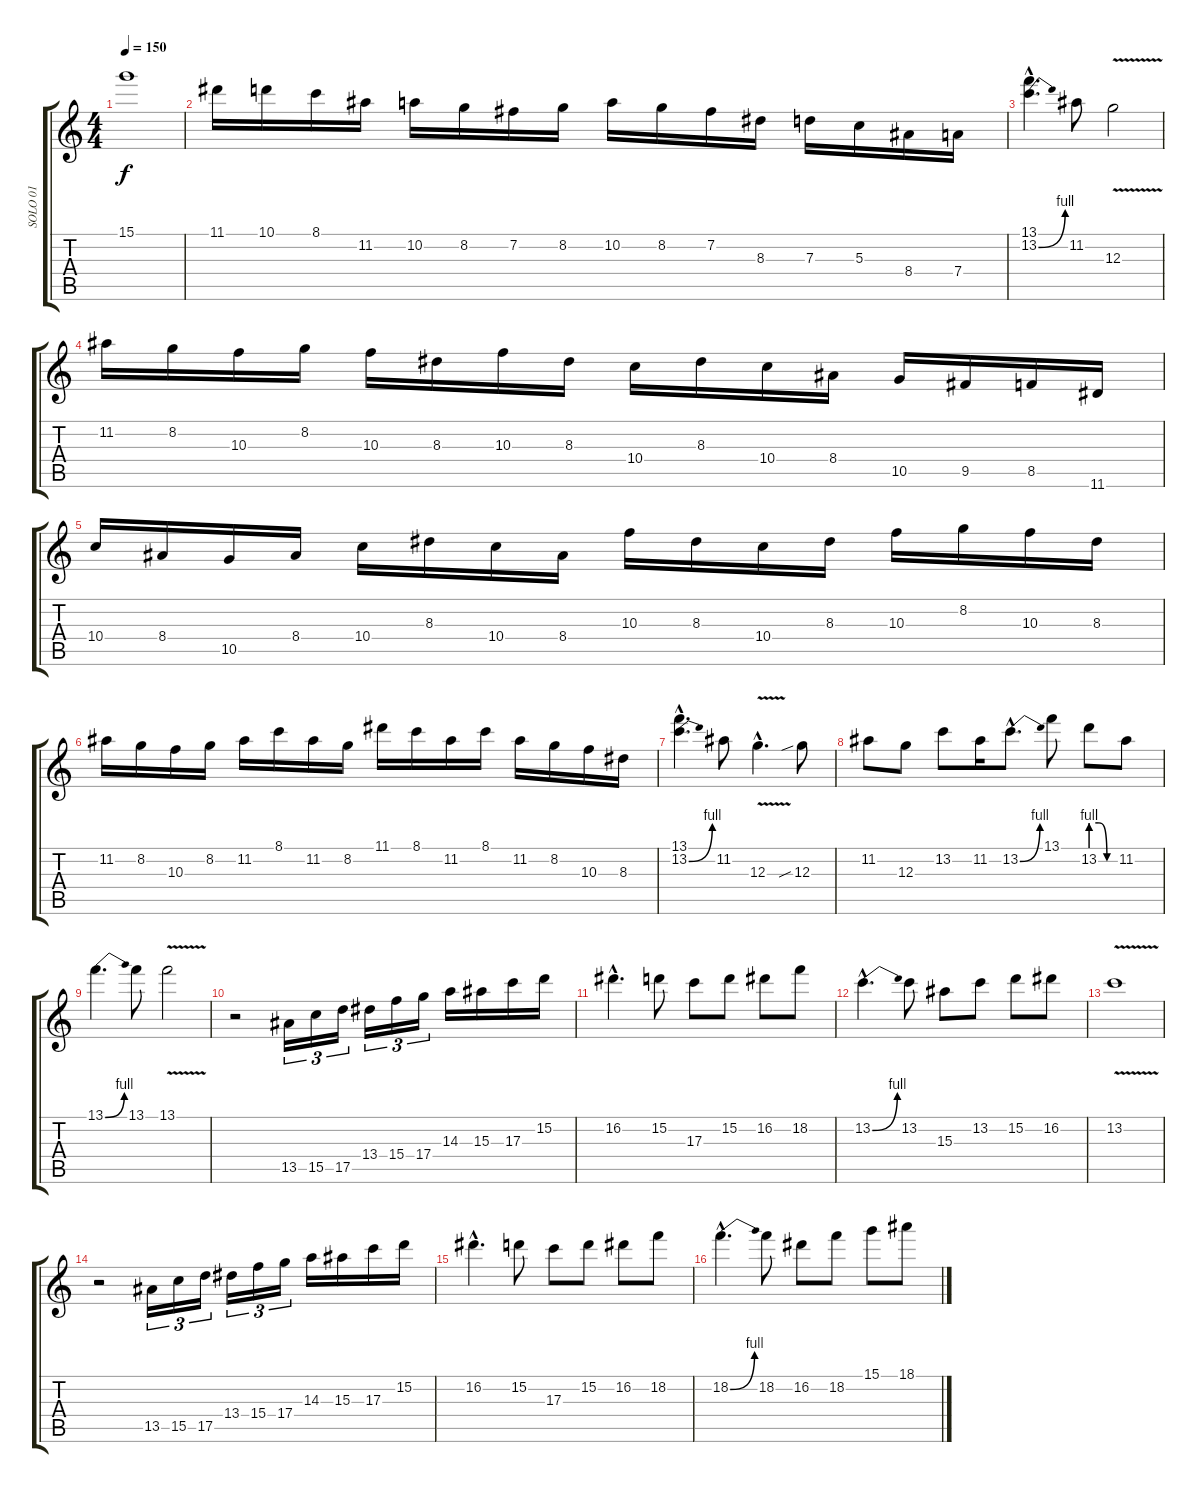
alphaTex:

\track ("SOLO 01" "SOLO 01") {instrument distortionguitar}
\staff {score tabs}
\tuning (E4 B3 G3 D3 A2 E2) {hide}
\ts (4 4)
\tempo 150
\clef g2
\ks c
15.1.1{dy f} |
11.1.16 10.1.16 8.1.16 11.2.16 10.2.16 8.2.16 7.2.16 8.2.16 10.2.16 8.2.16 7.2.16 8.3.16 7.3.16 5.3.16 8.4.16 7.4.16 |
(13.1{hac} 13.2{be (bend 0 0 60 4) hac}).4{d} 11.2.8 12.3{v}.2 |
11.2.16 8.2.16 10.3.16 8.2.16 10.3.16 8.3.16 10.3.16 8.3.16 10.4.16 8.3.16 10.4.16 8.4.16 10.5.16 9.5.16 8.5.16 11.6.16 |
10.4.16 8.4.16 10.5.16 8.4.16 10.4.16 8.3.16 10.4.16 8.4.16 10.3.16 8.3.16 10.4.16 8.3.16 10.3.16 8.2.16 10.3.16 8.3.16 |
11.2.16 8.2.16 10.3.16 8.2.16 11.2.16 8.1.16 11.2.16 8.2.16 11.1.16 8.1.16 11.2.16 8.1.16 11.2.16 8.2.16 10.3.16 8.3.16 |
(13.1{hac} 13.2{be (bend 0 0 60 4) hac}).4{d} 11.2.8 12.3{v hac}.4{d} 12.3{sib}.8 |
11.2.8 12.3.8 13.2.8 11.2.16 13.2{be (bend 0 0 60 4) hac}.8{d} 13.1.8 13.2{be (custom 0 4 20 4 40 0 60 0)}.8 11.2.8 |
13.1{be (bend 0 0 60 4)}.4{d} 13.1.8 13.1{v}.2 |
r.2 13.5.16{tu (3 2)} 15.5.16{tu (3 2)} 17.5.16{tu (3 2)} 13.4.16{tu (3 2)} 15.4.16{tu (3 2)} 17.4.16{tu (3 2)} 14.3.16 15.3.16 17.3.16 15.2.16 |
16.2{hac}.4{d} 15.2.8 17.3.8 15.2.8 16.2.8 18.2.8 |
13.2{be (bend 0 0 60 4) hac}.4{d} 13.2.8 15.3.8 13.2.8 15.2.8 16.2.8 |
13.2{v}.1 |
r.2 13.5.16{tu (3 2)} 15.5.16{tu (3 2)} 17.5.16{tu (3 2)} 13.4.16{tu (3 2)} 15.4.16{tu (3 2)} 17.4.16{tu (3 2)} 14.3.16 15.3.16 17.3.16 15.2.16 |
16.2{hac}.4{d} 15.2.8 17.3.8 15.2.8 16.2.8 18.2.8 |
18.2{be (bend 0 0 60 4) hac}.4{d} 18.2.8 16.2.8 18.2.8 15.1.8 18.1.8
